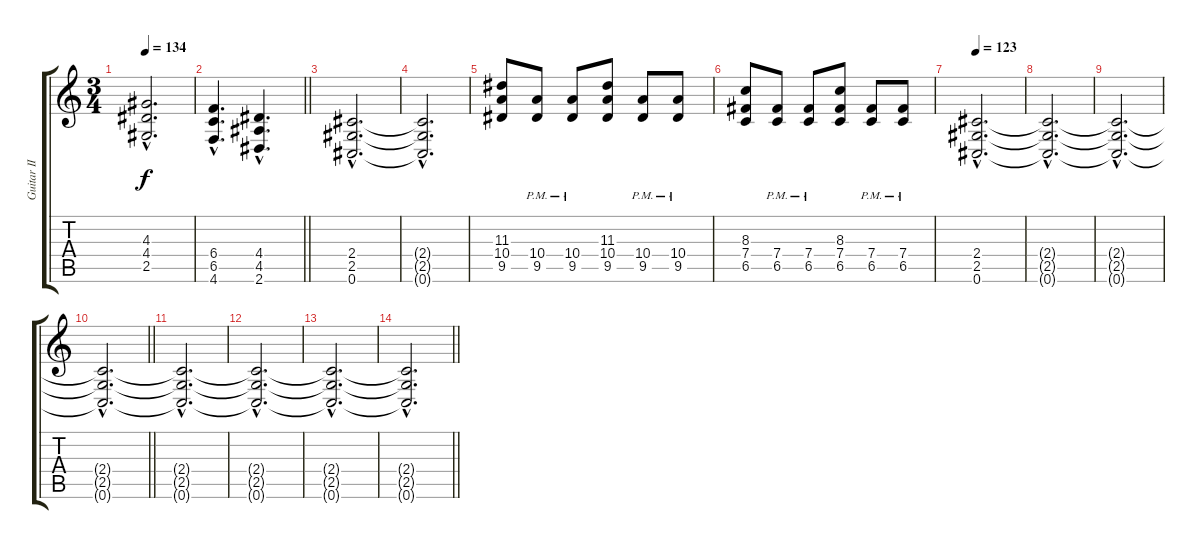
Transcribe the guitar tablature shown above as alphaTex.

\track ("Guitar II" "Guitar II") {instrument distortionguitar}
\staff {score tabs}
\tuning (Db4 Ab3 E3 B2 Gb2 Db2) {hide}
\ts (3 4)
\tempo 134
\clef g2
\ks c
(4.3{hac} 4.4{hac} 2.5{hac}).2{d dy f} |
\barLineRight lightlight
(6.4{hac} 6.5{hac} 4.6{hac}).4{d} (4.4{hac} 4.5{hac} 2.6{hac}).4{d} |
(2.4{hac} 2.5{hac} 0.6{hac}).2{d} |
(2.4{hac t} 2.5{hac t} 0.6{hac t}).2{d} |
(11.3 10.4 9.5).8 (10.4{pm} 9.5{pm}).8 (10.4{pm} 9.5{pm}).8 (11.3 10.4 9.5).8 (10.4{pm} 9.5{pm}).8 (10.4{pm} 9.5{pm}).8 |
(8.3 7.4 6.5).8 (7.4{pm} 6.5{pm}).8 (7.4{pm} 6.5{pm}).8 (8.3 7.4 6.5).8 (7.4{pm} 6.5{pm}).8 (7.4{pm} 6.5{pm}).8 |
\tempo 123
(2.4{hac} 2.5{hac} 0.6{hac}).2{d volume 5} |
(2.4{hac t} 2.5{hac t} 0.6{hac t}).2{d} |
(2.4{hac t} 2.5{hac t} 0.6{hac t}).2{d} |
\barLineRight lightlight
(2.4{hac t} 2.5{hac t} 0.6{hac t}).2{d} |
(2.4{hac t} 2.5{hac t} 0.6{hac t}).2{d volume 0} |
(2.4{hac t} 2.5{hac t} 0.6{hac t}).2{d} |
(2.4{hac t} 2.5{hac t} 0.6{hac t}).2{d} |
\barLineRight lightlight
(2.4{hac t} 2.5{hac t} 0.6{hac t}).2{d}
